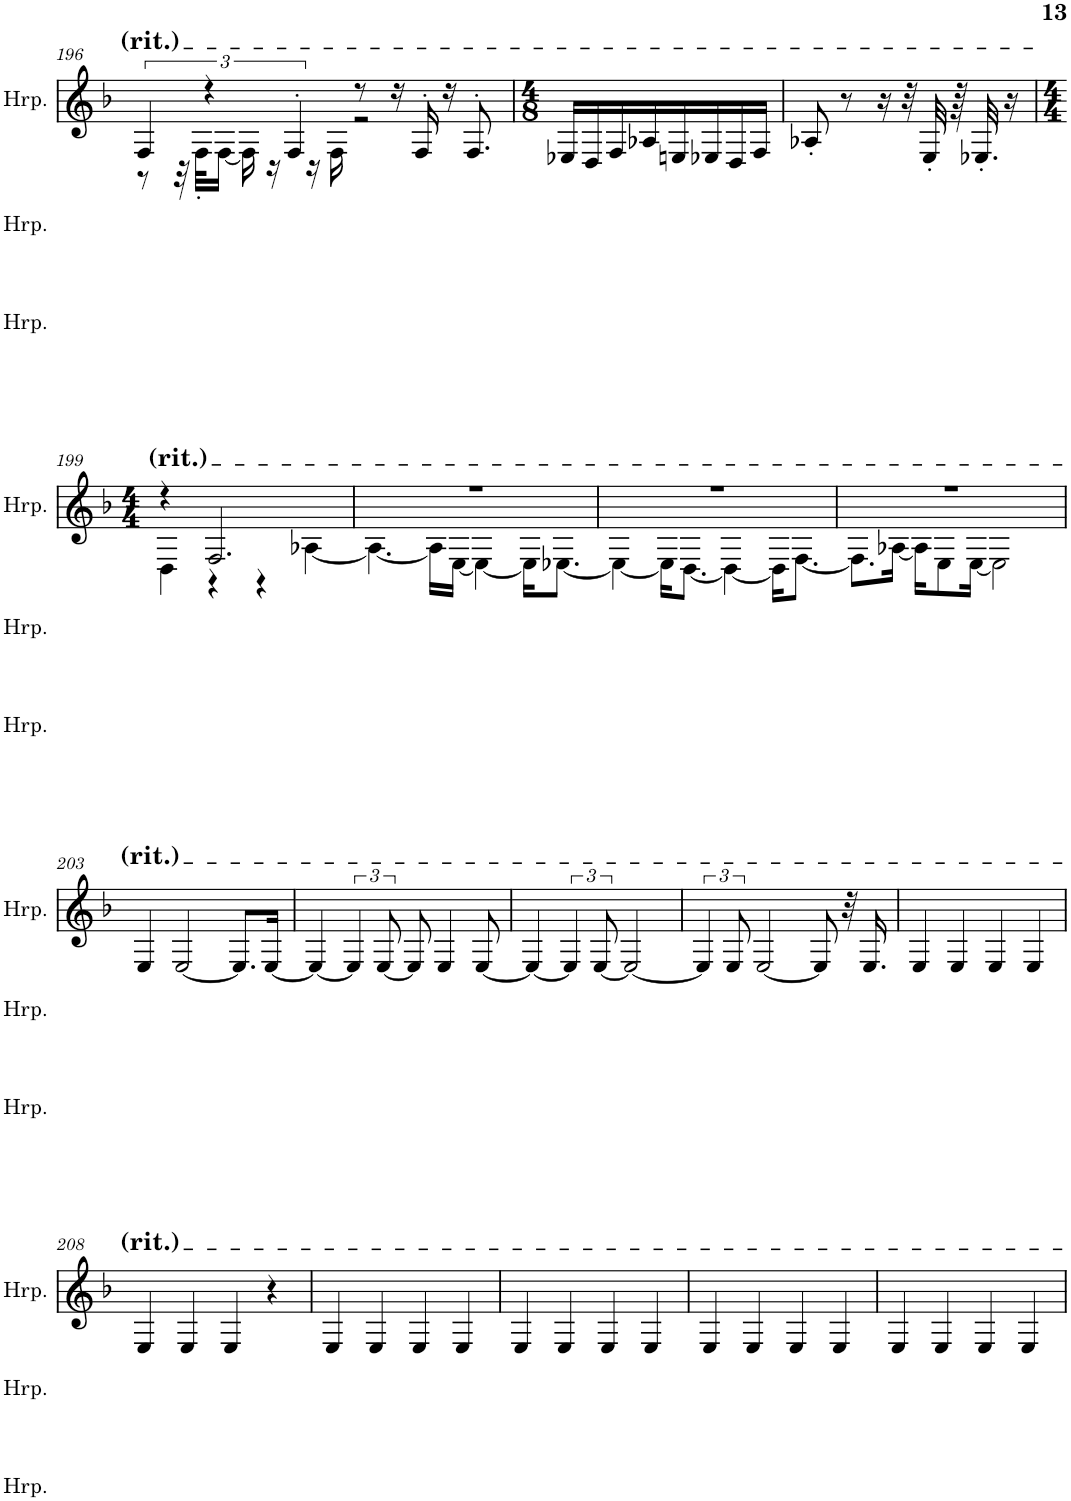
**kern	**kern	**kern
*part3	*part2	*part1
*staff3	*staff2	*staff1
*I"Harp	*I"Harp	*I"Harp
*I'Hrp.	*I'Hrp.	*I'Hrp.
!!LO:PB:g=z
*clefG2	*clefG2	*clefG2
*k[b-]	*k[b-]	*k[b-]
*M4/4	*M4/4	*M4/4
=196	=196	=196
*	*	*^
1r	1r	6F/	8r
.	.	.	32r
.	.	.	32F'\KLL
.	.	6r	.
.	.	.	[16F\JJ
.	.	.	16F\]
.	.	.	16r
.	.	6F'/	.
.	.	.	16r
.	.	.	16F\
.	.	8r	2r
.	.	16r	.
.	.	16F'/	.
.	.	16r	.
.	.	8.F'/	.
*	*	*v	*v
=197	=197	=197
*M4/8	*M4/8	*M4/8
2r	2r	16E-X/LL
.	.	16D/
.	.	16F/
.	.	16A-X/
.	.	16En/
.	.	16E-X/
.	.	16D/
.	.	16F/JJ
=198	=198	=198
2r	2r	8A-X'/
.	.	8r
.	.	16r
.	.	32r
.	.	32E'/
.	.	64r
.	.	32.E-X'/
.	.	16r
!!LO:LB:g=z
=199	=199	=199
*M4/4	*M4/4	*M4/4
*	*	*^
1r	1r	4r	4D\
.	.	2.F/	4r
.	.	.	4r
.	.	.	[4A-X\
=200	=200	=200	=200
1r	1r	1r	4.A-\_
.	.	.	16A-\LL]
.	.	.	[16E\JJ
.	.	.	4E\_
.	.	.	16E\KL]
.	.	.	[8.E-X\J
=201	=201	=201	=201
1r	1r	1r	4E-\_
.	.	.	16E-\KL]
.	.	.	[8.D\J
.	.	.	4D\_
.	.	.	16D\KL]
.	.	.	[8.F\J
=202	=202	=202	=202
1r	1r	1r	8.F\L]
.	.	.	[16A-X\Jk
.	.	.	16A-\KL]
.	.	.	8E\
.	.	.	[16E\Jk
.	.	.	2E\]
*	*	*v	*v
!!LO:LB:g=z
=203	=203	=203
1r	1r	4E/
.	.	[2E/
.	.	8.E/L]
.	.	[16E/Jk
=204	=204	=204
1r	1r	4E/_
.	.	4E/]
.	.	8E/]
.	.	4E/
.	.	[8E/
=205	=205	=205
1r	1r	4E/_
.	.	4E/]
.	.	2E/_
=206	=206	=206
1r	1r	6E/]
.	.	12E/
.	.	[2E/
.	.	8E/]
.	.	32r
.	.	16.E/
=207	=207	=207
1r	1r	4E/
.	.	4E/
.	.	4E/
.	.	4E/
!!LO:LB:g=z
=208	=208	=208
1r	1r	4E/
.	.	4E/
.	.	4E/
.	.	4r
=209	=209	=209
1r	1r	4E/
.	.	4E/
.	.	4E/
.	.	4E/
=210	=210	=210
1r	1r	4E/
.	.	4E/
.	.	4E/
.	.	4E/
=211	=211	=211
1r	1r	4E/
.	.	4E/
.	.	4E/
.	.	4E/
=212	=212	=212
1r	1r	4E/
.	.	4E/
.	.	4E/
.	.	4E/
=	=	=
*-	*-	*-
